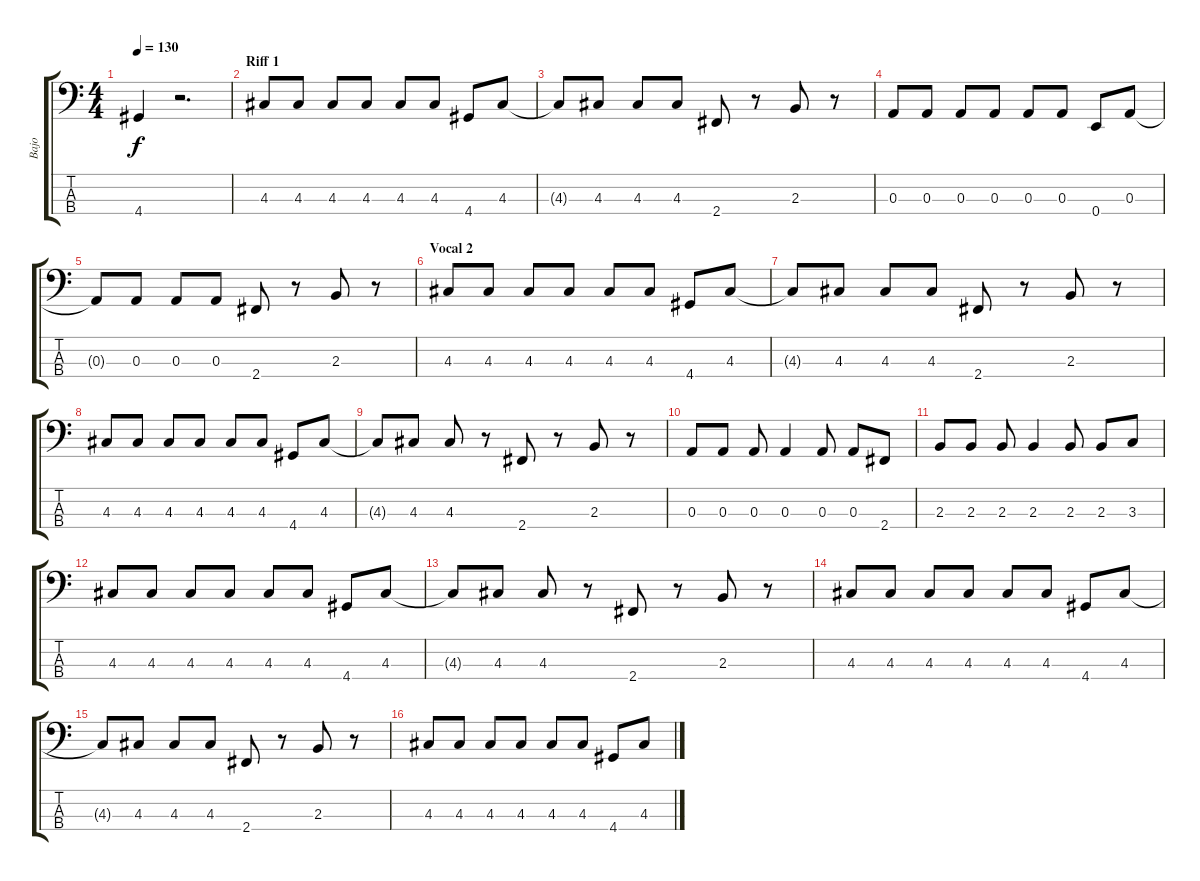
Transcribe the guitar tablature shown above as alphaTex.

\track ("Bajo" "Bajo") {instrument electricbasspick}
\staff {score tabs}
\tuning (G2 D2 A1 E1) {hide}
\ts (4 4)
\tempo 130
\clef f4
\ks c
4.4.4{dy f} r.2{d} |
\section ("" "Riff 1")
4.3.8 4.3.8 4.3.8 4.3.8 4.3.8 4.3.8 4.4.8 4.3.8 |
4.3{t}.8 4.3.8 4.3.8 4.3.8 2.4.8 r.8 2.3.8 r.8 |
0.3.8 0.3.8 0.3.8 0.3.8 0.3.8 0.3.8 0.4.8 0.3.8 |
0.3{t}.8 0.3.8 0.3.8 0.3.8 2.4.8 r.8 2.3.8 r.8 |
\section ("" "Vocal 2")
4.3.8 4.3.8 4.3.8 4.3.8 4.3.8 4.3.8 4.4.8 4.3.8 |
4.3{t}.8 4.3.8 4.3.8 4.3.8 2.4.8 r.8 2.3.8 r.8 |
4.3.8 4.3.8 4.3.8 4.3.8 4.3.8 4.3.8 4.4.8 4.3.8 |
4.3{t}.8 4.3.8 4.3.8 r.8 2.4.8 r.8 2.3.8 r.8 |
0.3.8 0.3.8 0.3.8 0.3.4 0.3.8 0.3.8 2.4.8 |
2.3.8 2.3.8 2.3.8 2.3.4 2.3.8 2.3.8 3.3.8 |
4.3.8 4.3.8 4.3.8 4.3.8 4.3.8 4.3.8 4.4.8 4.3.8 |
4.3{t}.8 4.3.8 4.3.8 r.8 2.4.8 r.8 2.3.8 r.8 |
4.3.8 4.3.8 4.3.8 4.3.8 4.3.8 4.3.8 4.4.8 4.3.8 |
4.3{t}.8 4.3.8 4.3.8 4.3.8 2.4.8 r.8 2.3.8 r.8 |
4.3.8 4.3.8 4.3.8 4.3.8 4.3.8 4.3.8 4.4.8 4.3.8
